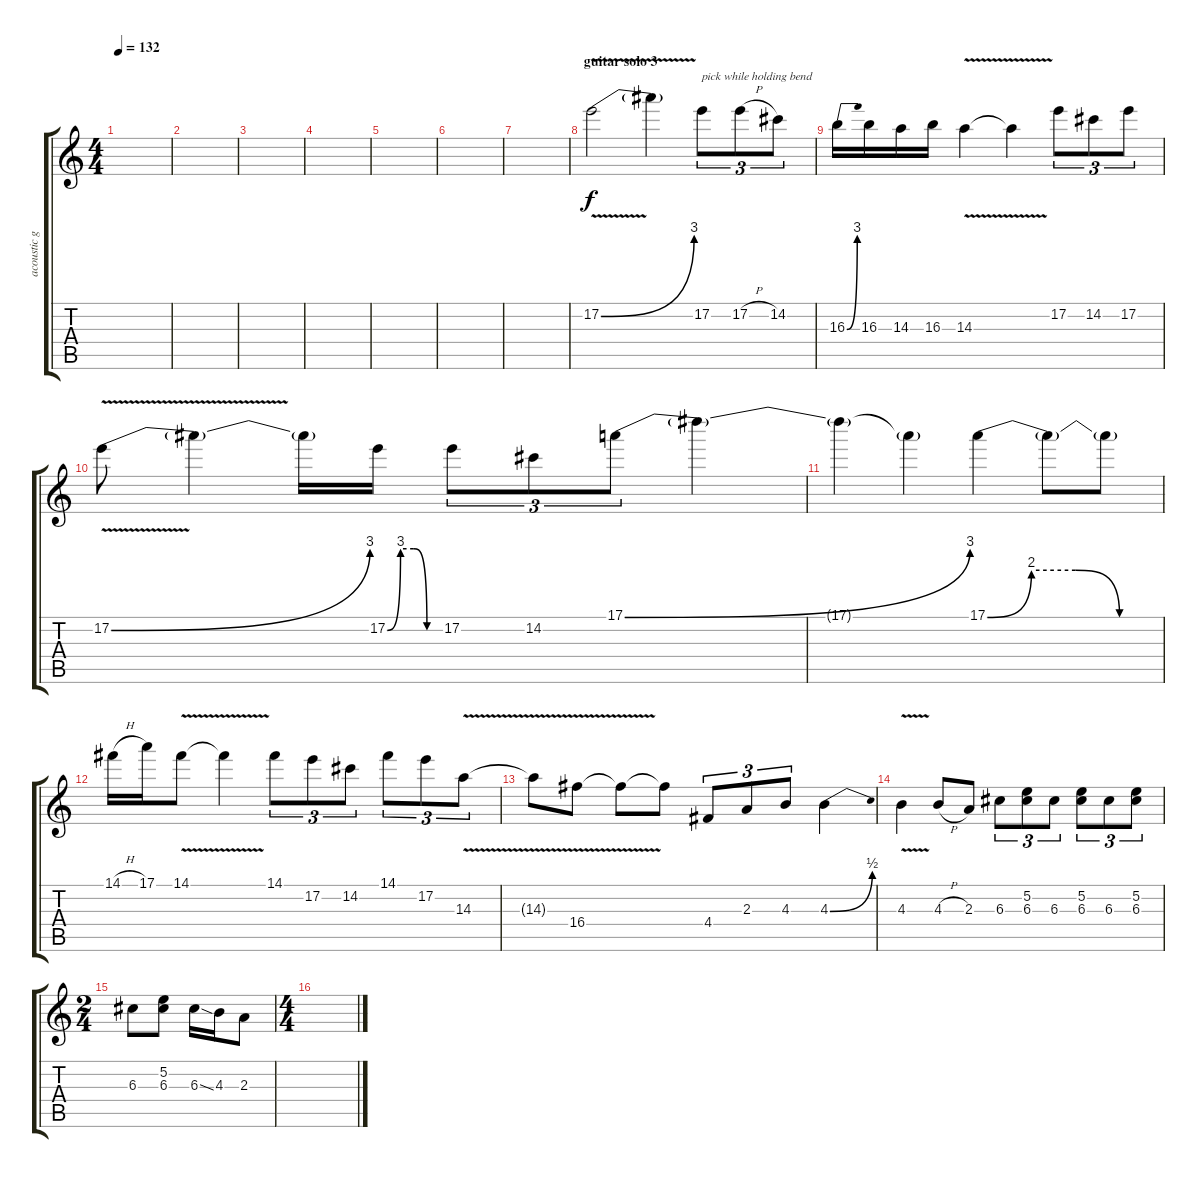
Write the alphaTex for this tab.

\track ("acoustic guitar" "acoustic g") {instrument acousticguitarsteel}
\staff {score tabs}
\tuning (E4 B3 G3 D3 A2 E2) {hide}
\ts (4 4)
\tempo 132
\clef g2
\ks c
|
|
|
|
|
|
|
\section ("" "guitar solo 3")
17.2{be (bend 0 0 60 12) v}.2 17.2{t}.4 17.2.8{tu (3 2) txt "pick while holding bend"} 17.2{h}.8{tu (3 2)} 14.2.8{tu (3 2)} |
16.3{be (bend 0 0 60 12)}.16 16.3.16 14.3.16 16.3.16 14.3{v}.4 14.3{t}.4 17.2.8{tu (3 2)} 14.2.8{tu (3 2)} 17.2.8{tu (3 2)} |
17.2{be (bend 0 0 60 12) v}.8 17.2{t}.4 17.2{t}.16 17.2{be (custom 0 0 15 12 30 12 45 0 60 0)}.16 17.2.8{tu (3 2)} 14.2.8{tu (3 2)} 17.1{be (bend 0 0 60 12)}.8{tu (3 2)} 17.1{t}.4 |
17.1{t}.4 17.1{t}.4 17.1{be (custom 0 0 15 8 30 8 45 0 60 0)}.4 17.1{t}.8 17.1{t}.8 |
14.1{h}.16 17.1.16 14.1{v}.8 14.1{t}.4 14.1.8{tu (3 2)} 17.2.8{tu (3 2)} 14.2.8{tu (3 2)} 14.1.8{tu (3 2)} 17.2.8{tu (3 2)} 14.3{v}.8{tu (3 2)} |
14.3{t}.8 16.4{v}.8 16.4{t}.8 16.4{t}.8 4.4.8{tu (3 2)} 2.3.8{tu (3 2)} 4.3.8{tu (3 2)} 4.3{be (bend 0 0 60 2)}.4 |
4.3{v}.4 4.3{h}.8 2.3.8 6.3.8{tu (3 2)} (5.2 6.3).8{tu (3 2)} 6.3.8{tu (3 2)} (5.2 6.3).8{tu (3 2)} 6.3.8{tu (3 2)} (5.2 6.3).8{tu (3 2)} |
\ts (2 4)
6.3.8 (5.2 6.3).8 6.3{ss}.16 4.3.16 2.3.8 |
\ts (4 4)
